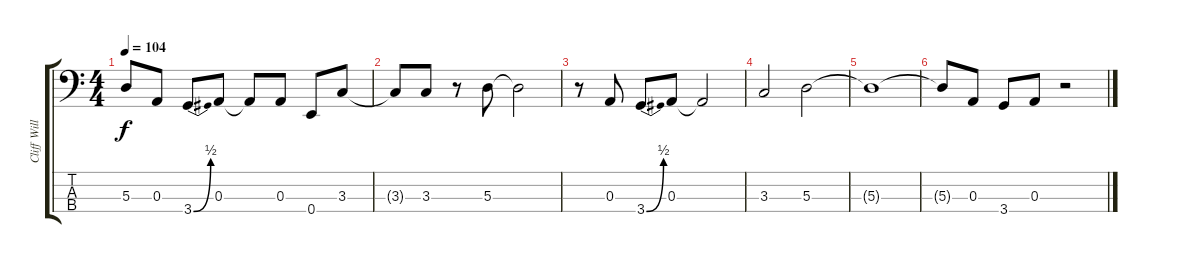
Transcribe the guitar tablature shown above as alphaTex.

\track ("Cliff Williams" "Cliff Will") {instrument electricbassfinger}
\staff {score tabs}
\tuning (G2 D2 A1 E1) {hide}
\ts (4 4)
\tempo 104
\clef f4
\ks c
5.3{t}.8{dy f} 0.3.8 3.4{be (bend 0 0 60 2)}.8 0.3.8 0.3{t}.8 0.3.8 0.4.8 3.3.8 |
3.3{t}.8 3.3.8 r.8 5.3.8 5.3{t}.2 |
r.8 0.3.8 3.4{be (bend 0 0 60 2)}.8 0.3.8 0.3{t}.2 |
3.3.2 5.3.2 |
5.3{t}.1 |
5.3{t}.8 0.3.8 3.4.8 0.3.8 r.2
